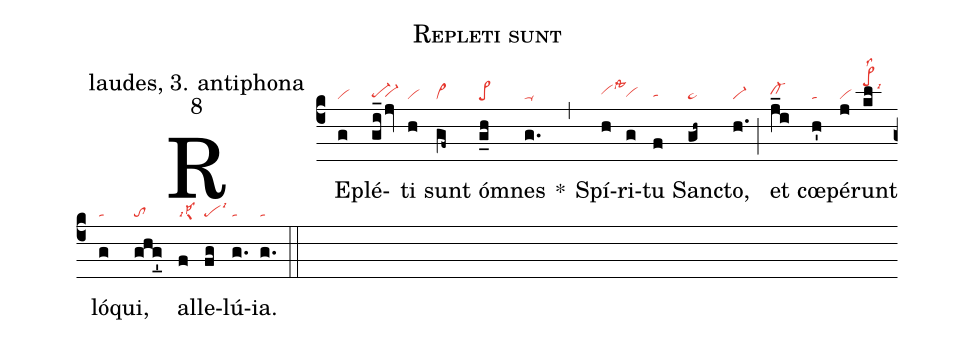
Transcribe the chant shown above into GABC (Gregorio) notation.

name: Repleti sunt;
office-part: laudes, 3. antiphona;
mode: 8;
nabc-lines: 1;
%%
(c4)
RE(g|vi)plé(gi_jv|pe-hg``vi-hg)ti(h|vi) sunt(gf~|vi>) óm(g_h|pe>)nes(g.|ta-) *(,)
Spí(h|vihhlssta3)ri(g|vihg)tu(f|tahg) San(gh~|ta>)cto,(h.|vi-) (;)
et(j_i|cl-hh) cœ(h'|ta)pé(j|vi)runt(kl|pe>hllsi9lss2) ló(g|ta)qui,(ghg_'|to) al(f|grlsi1lsp2)le(fg|pelsi3)lú(g.|ta)ia.(g.|ta) (::)
